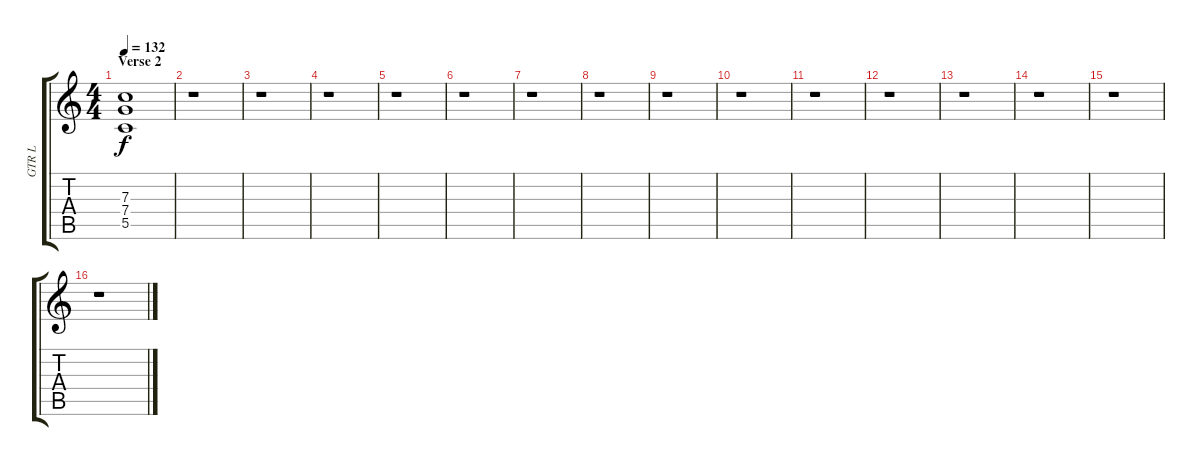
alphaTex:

\track ("GTR L" "GTR L") {instrument distortionguitar}
\staff {score tabs}
\tuning (D4 A3 F3 C3 G2 D2) {hide}
\ts (4 4)
\section ("" "Verse 2")
\tempo 132
\clef g2
\ks c
(7.3 7.4 5.5).1{dy f volume 0} |
r.1 |
r.1 |
r.1 |
r.1 |
r.1 |
r.1 |
r.1 |
r.1 |
r.1 |
r.1 |
r.1 |
r.1 |
r.1 |
r.1 |
r.1
